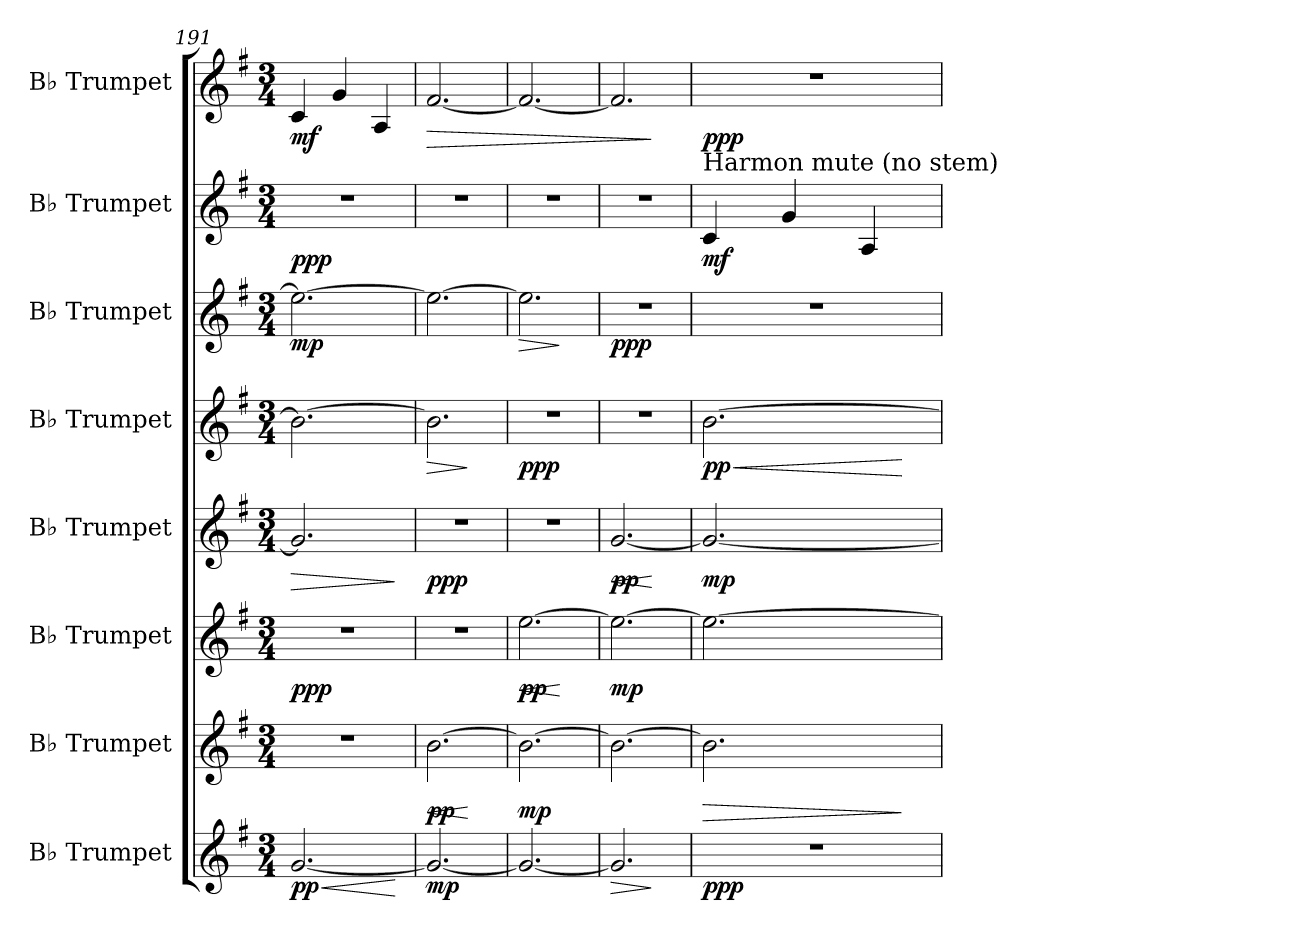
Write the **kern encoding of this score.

**kern	**dynam	**kern	**dynam	**kern	**dynam	**kern	**dynam	**kern	**dynam	**kern	**dynam	**kern	**dynam	**kern	**dynam
*part8	*part8	*part7	*part7	*part6	*part6	*part5	*part5	*part4	*part4	*part3	*part3	*part2	*part2	*part1	*part1
*staff8	*staff8	*staff7	*staff7	*staff6	*staff6	*staff5	*staff5	*staff4	*staff4	*staff3	*staff3	*staff2	*staff2	*staff1	*staff1
*I"B♭ Trumpet	*	*I"B♭ Trumpet	*	*I"B♭ Trumpet	*	*I"B♭ Trumpet	*	*I"B♭ Trumpet	*	*I"B♭ Trumpet	*	*I"B♭ Trumpet	*	*I"B♭ Trumpet	*
*I'B♭ Tpt.	*	*I'B♭ Tpt.	*	*I'B♭ Tpt.	*	*I'B♭ Tpt.	*	*I'B♭ Tpt.	*	*I'B♭ Tpt.	*	*I'B♭ Tpt.	*	*I'B♭ Tpt.	*
!!LO:PB:g=z
*clefG2	*	*clefG2	*	*clefG2	*	*clefG2	*	*clefG2	*	*clefG2	*	*clefG2	*	*clefG2	*
*ITrd1c2	*	*ITrd1c2	*	*ITrd1c2	*	*ITrd1c2	*	*ITrd1c2	*	*ITrd1c2	*	*ITrd1c2	*	*ITrd1c2	*
*k[b-]	*	*k[b-]	*	*k[b-]	*	*k[b-]	*	*k[b-]	*	*k[b-]	*	*k[b-]	*	*k[b-]	*
*M3/4	*	*M3/4	*	*M3/4	*	*M3/4	*	*M3/4	*	*M3/4	*	*M3/4	*	*M3/4	*
=191	=191	=191	=191	=191	=191	=191	=191	=191	=191	=191	=191	=191	=191	=191	=191
!	!LO:HP:b	!	!	!	!	!	!LO:HP:b	!	!	!	!	!	!	!	!
!	!LO:DY:n=1:b	!	!	!	!LO:DY:b	!	!	!	!	!	!LO:DY:b	!	!LO:DY:b	!	!LO:DY:b
[2.f/	< pp	2.r	.	2.r	ppp	2.f/]	>	2.a\_	.	2.dd\_	mp	2.r	ppp	4B-/	mf
.	.	.	.	.	.	.	.	.	.	.	.	.	.	4f/	.
.	.	.	.	.	.	.	.	.	.	.	.	.	.	4G/	.
.	[	.	.	.	.	.	]	.	.	.	.	.	.	.	.
=192	=192	=192	=192	=192	=192	=192	=192	=192	=192	=192	=192	=192	=192	=192	=192
!	!LO:DY:b	!	!LO:HP:b	!	!	!	!	!	!LO:HP:b	!	!	!	!	!	!LO:HP:b
!	!	!	!LO:DY:n=1:b	!	!	!	!LO:DY:b	!	!	!	!	!	!	!	!
2.f/_	mp	[2.a\	< pp	2.r	.	2.r	ppp	2.a\]	>	2.dd\_	.	2.r	.	[2.e/	>
.	.	.	[	.	.	.	.	.	]	.	.	.	.	.	.
=193	=193	=193	=193	=193	=193	=193	=193	=193	=193	=193	=193	=193	=193	=193	=193
!	!	!	!LO:DY:b	!	!LO:HP:b	!	!	!	!	!	!LO:HP:b	!	!	!	!
!	!	!	!	!	!LO:DY:n=1:b	!	!	!	!LO:DY:b	!	!	!	!	!	!
2.f/_	.	2.a\_	mp	[2.dd\	< pp	2.r	.	2.r	ppp	2.dd\]	>	2.r	.	2.e/_	.
.	.	.	.	.	[	.	.	.	.	.	]	.	.	.	.
=194	=194	=194	=194	=194	=194	=194	=194	=194	=194	=194	=194	=194	=194	=194	=194
!	!LO:HP:b	!	!	!	!LO:DY:b	!	!LO:HP:b	!	!	!	!	!	!	!	!
!	!	!	!	!	!	!	!LO:DY:n=1:b	!	!	!	!LO:DY:b	!	!	!	!
2.f/]	>	2.a\_	.	2.dd\_	mp	[2.f/	< pp	2.r	.	2.r	ppp	2.r	.	2.e/]	.
.	]	.	.	.	.	.	[	.	.	.	.	.	.	.	]
=195	=195	=195	=195	=195	=195	=195	=195	=195	=195	=195	=195	=195	=195	=195	=195
!	!	!	!	!	!	!	!	!	!	!	!	!LO:TX:a:t=Harmon mute (no stem)	!	!	!
!	!LO:DY:b	!	!LO:HP:b	!	!	!	!LO:DY:b	!	!LO:HP:b	!	!	!	!	!	!
!	!	!	!	!	!	!	!	!	!LO:DY:n=1:b	!	!	!	!LO:DY:b	!	!LO:DY:b
2.r	ppp	2.a\]	>	2.dd\_	.	2.f/_	mp	[2.a\	< pp	2.r	.	4B-/	mf	2.r	ppp
.	.	.	.	.	.	.	.	.	.	.	.	4f/	.	.	.
.	.	.	.	.	.	.	.	.	.	.	.	4G/	.	.	.
.	.	.	]	.	.	.	.	.	[	.	.	.	.	.	.
=	=	=	=	=	=	=	=	=	=	=	=	=	=	=	=
*-	*-	*-	*-	*-	*-	*-	*-	*-	*-	*-	*-	*-	*-	*-	*-
